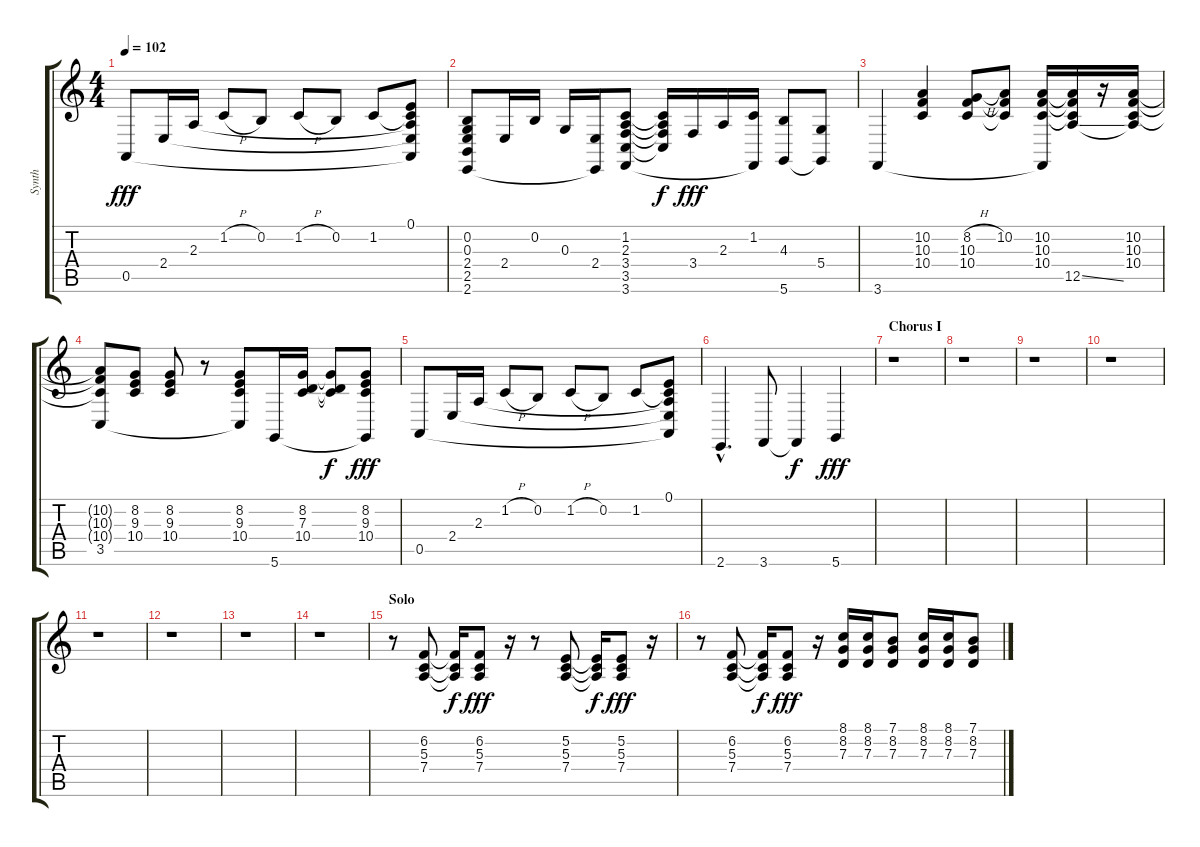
\track ("Synth" "Synth") {instrument pad3polysynth}
\staff {score tabs}
\tuning (E4 B3 G3 D3 A2 D2) {hide}
\ts (4 4)
\tempo 102
\clef g2
\ks c
0.5.8{dy fff} 2.4.16 2.3.16 1.2{h}.8 0.2.8 1.2{h}.8 0.2.8 1.2.8 (0.1 1.2{t} 2.3{t} 2.4{t} 0.5{t}).8 |
(0.2 0.3 2.4 2.5 2.6).8 2.4.16 0.2.16 0.3.16 (2.4 2.6{t}).16 (1.2 2.3 3.4 3.5 3.6).8 (1.2{t} 2.3{t} 3.4{t} 3.5{t}).16{dy f} 3.4.16{dy fff} 2.3.16 (1.2 3.6{t}).16 (4.3 5.6).8 (5.4 5.6{t}).8 |
3.6.4 (10.2 10.3 10.4).4 (8.2{h} 10.3 10.4).8 (10.2 10.3{t} 10.4{t}).8 (10.2 10.3 10.4 3.6{t}).16 (10.2{t} 10.3{t} 10.4{t} 12.5{ss}).16 r.16 (10.2 10.3 10.4 12.5{t}).16 |
(10.2{t} 10.3{t} 10.4{t} 3.5).8 (8.2 9.3 10.4).8 (8.2 9.3 10.4).8 r.8 (8.2 9.3 10.4 3.5{t}).8 5.6.16 (8.2 7.3 10.4).16 (8.2{t} 7.3{t} 10.4{t}).8{dy f} (8.2 9.3 10.4 5.6{t}).8{dy fff} |
0.5.8 2.4.16 2.3.16 1.2{h}.8 0.2.8 1.2{h}.8 0.2.8 1.2.8 (0.1 1.2{t} 2.3{t} 2.4{t} 0.5{t}).8 |
2.6{hac}.4{d} 3.6.8 3.6{t}.4{dy f} 5.6.4{dy fff} |
\section ("" "Chorus I")
r.1 |
r.1 |
r.1 |
r.1 |
r.1 |
r.1 |
r.1 |
r.1 |
\section ("" "Solo")
r.8 (6.2 5.3 7.4).8 (6.2{t} 5.3{t} 7.4{t}).16{dy f} (6.2 5.3 7.4).8{dy fff} r.16 r.8 (5.2 5.3 7.4).8 (5.2{t} 5.3{t} 7.4{t}).16{dy f} (5.2 5.3 7.4).8{dy fff} r.16 |
r.8 (6.2 5.3 7.4).8 (6.2{t} 5.3{t} 7.4{t}).16{dy f} (6.2 5.3 7.4).8{dy fff} r.16 (8.1 8.2 7.3).16 (8.1 8.2 7.3).16 (7.1 8.2 7.3).8 (8.1 8.2 7.3).16 (8.1 8.2 7.3).16 (7.1 8.2 7.3).8
